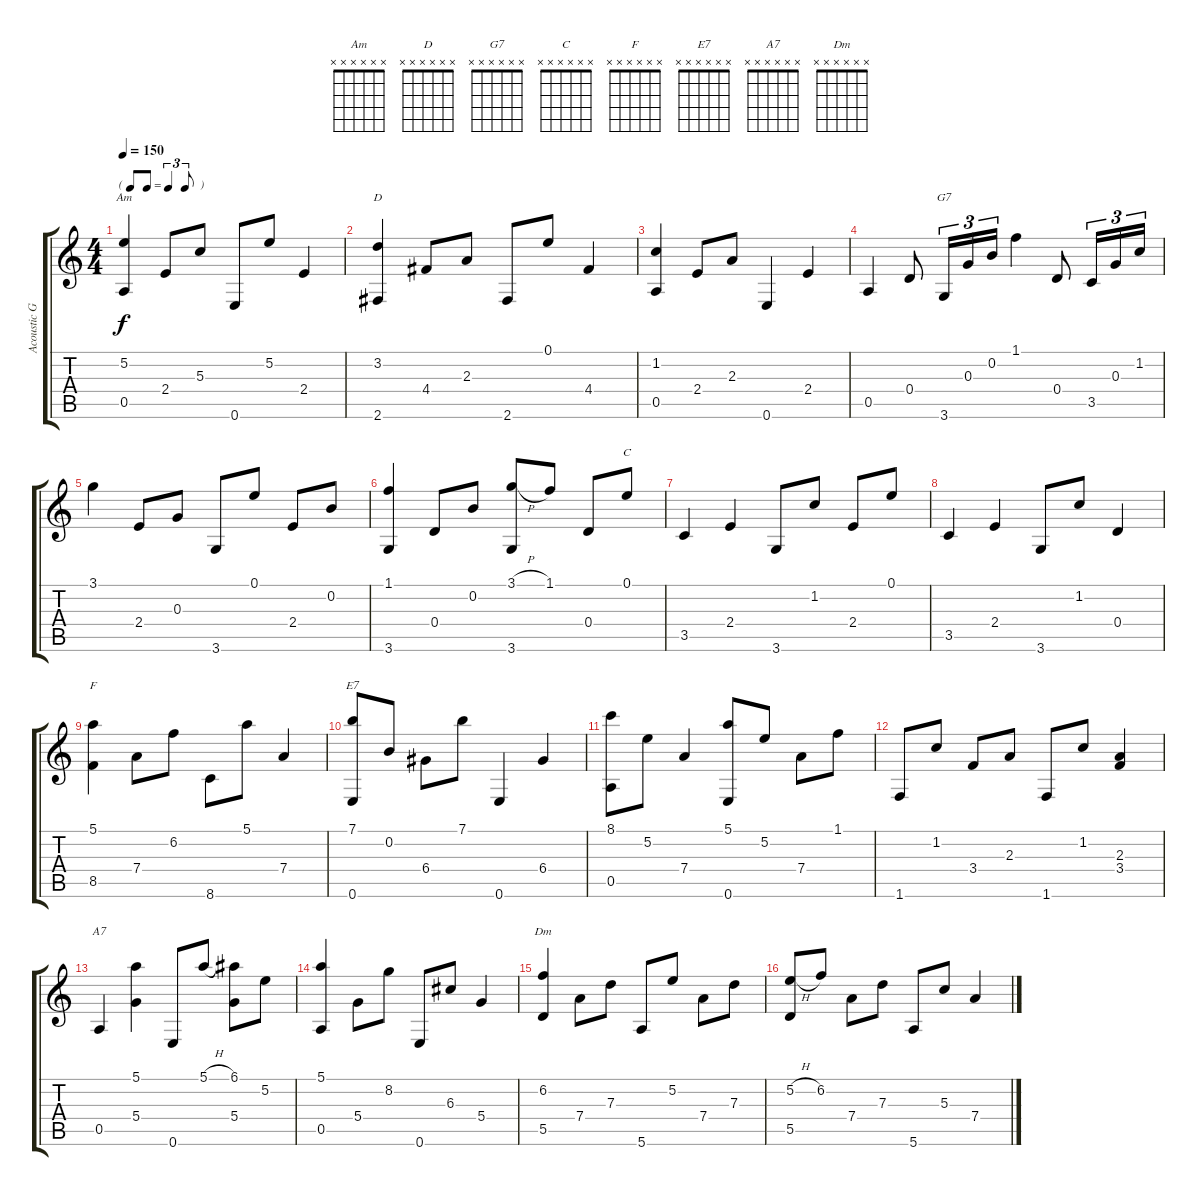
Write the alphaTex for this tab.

\track ("Acoustic Guitar" "Acoustic G") {instrument acousticguitarsteel}
\staff {score tabs}
\tuning (E4 B3 G3 D3 A2 E2) {hide}
\chord ("Am" x x x x x x) {firstfret 0}
\chord ("D" x x x x x x) {firstfret 0}
\chord ("G7" x x x x x x) {firstfret 0}
\chord ("C" x x x x x x) {firstfret 0}
\chord ("F" x x x x x x) {firstfret 0}
\chord ("E7" x x x x x x) {firstfret 0}
\chord ("A7" x x x x x x) {firstfret 0}
\chord ("Dm" x x x x x x) {firstfret 0}
\ts (4 4)
\tf triplet8th
\tempo 150
\clef g2
\ks c
(5.2 0.5).4{ch "Am" dy f instrument acousticguitarsteel} 2.4.8 5.3.8 0.6.8 5.2.8 2.4.4 |
(3.2 2.6).4{ch "D"} 4.4.8 2.3.8 2.6.8 0.1.8 4.4.4 |
(1.2 0.5).4 2.4.8 2.3.8 0.6.4 2.4.4 |
0.5.4 0.4.8 3.6.16{tu (3 2) ch "G7"} 0.3.16{tu (3 2)} 0.2.16{tu (3 2)} 1.1.4 0.4.8 3.5.16{tu (3 2)} 0.3.16{tu (3 2)} 1.2.16{tu (3 2)} |
3.1.4 2.4.8 0.3.8 3.6.8 0.1.8 2.4.8 0.2.8 |
(1.1 3.6).4 0.4.8 0.2.8 (3.1{h} 3.6).8 1.1.8 0.4.8 0.1.8{ch "C"} |
3.5.4 2.4.4 3.6.8 1.2.8 2.4.8 0.1.8 |
3.5.4 2.4.4 3.6.8 1.2.8 0.4.4 |
(5.1 8.5).4{ch "F"} 7.4.8 6.2.8 8.6.8 5.1.8 7.4.4 |
(7.1 0.6).8{ch "E7"} 0.2.8 6.4.8 7.1.8 0.6.4 6.4.4 |
(8.1 0.5).8 5.2.8 7.4.4 (5.1 0.6).8 5.2.8 7.4.8 1.1.8 |
1.6.8 1.2.8 3.4.8 2.3.8 1.6.8 1.2.8 (2.3 3.4).4 |
0.5.4{ch "A7"} (5.1 5.4).4 0.6.8 5.1{h}.8 (6.1 5.4).8 5.2.8 |
(5.1 0.5).4 5.4.8 8.2.8 0.6.8 6.3.8 5.4.4 |
(6.2 5.5).4{ch "Dm"} 7.4.8 7.3.8 5.6.8 5.2.8 7.4.8 7.3.8 |
(5.2{h} 5.5).8 6.2.8 7.4.8 7.3.8 5.6.8 5.3.8 7.4.4
